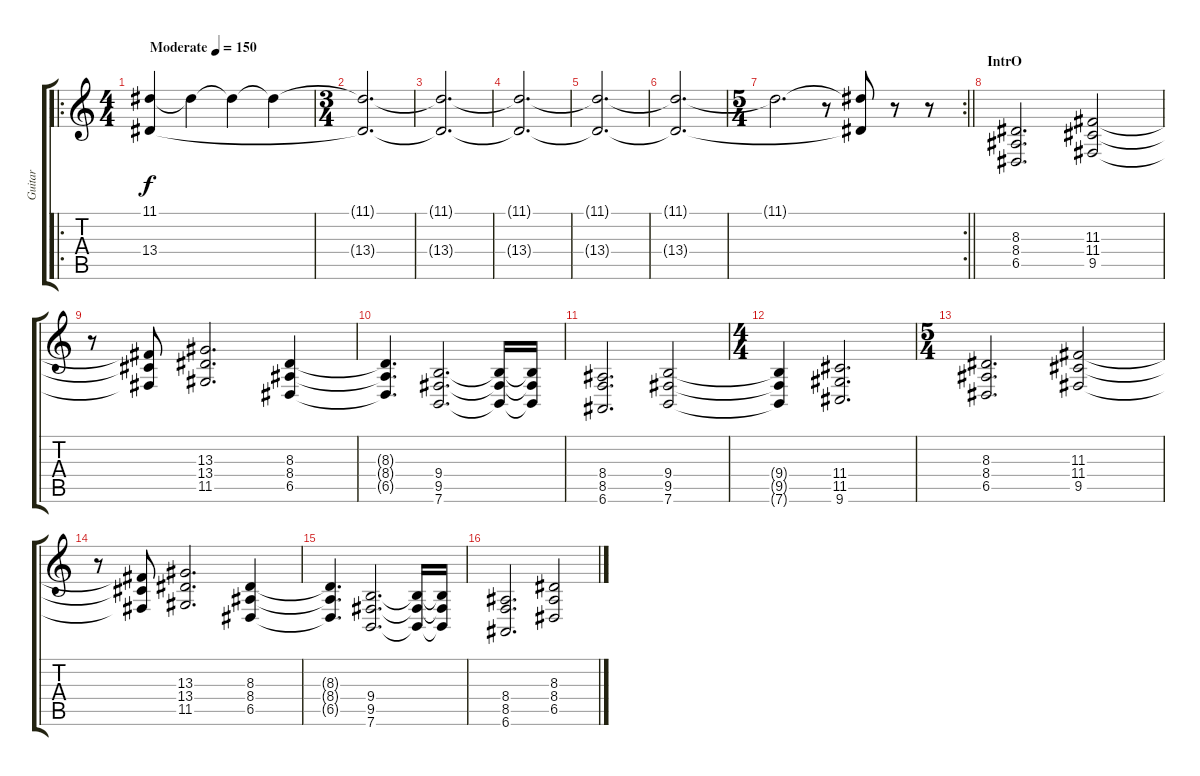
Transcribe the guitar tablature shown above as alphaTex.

\track ("Guitar" "Guitar") {instrument stringensemble2}
\staff {score tabs}
\tuning (E4 B3 G3 D3 A2 E2) {hide}
\ro
\ts (4 4)
\tempo (150 "Moderate")
\clef g2
\ks c
(11.1 13.4).4{dy f instrument stringensemble2} 11.1{t}.4 11.1{t}.4 11.1{t}.4 |
\ts (3 4)
(11.1{t} 13.4{t}).2{d} |
(11.1{t} 13.4{t}).2{d} |
(11.1{t} 13.4{t}).2{d} |
(11.1{t} 13.4{t}).2{d} |
(11.1{t} 13.4{t}).2{d} |
\rc 2
\ts (5 4)
\barLineRight lightlight
11.1{t}.2{d} r.8 (11.1{t} 13.4{t}).8 r.8 r.8 |
\section ("" "IntrO")
(8.3 8.4 6.5).2{d} (11.3 11.4 9.5).2 |
r.8 (11.3{t} 11.4{t} 9.5{t}).8 (13.3 13.4 11.5).2{d} (8.3 8.4 6.5).4 |
(8.3{t} 8.4{t} 6.5{t}).4{d} (9.4 9.5 7.6).2{d} (9.4{t} 9.5{t} 7.6{t}).16 (9.4{t} 9.5{t} 7.6{t}).16 |
(8.4 8.5 6.6).2{d} (9.4 9.5 7.6).2 |
\ts (4 4)
(9.4{t} 9.5{t} 7.6{t}).4 (11.4 11.5 9.6).2{d} |
\ts (5 4)
(8.3 8.4 6.5).2{d} (11.3 11.4 9.5).2 |
r.8 (11.3{t} 11.4{t} 9.5{t}).8 (13.3 13.4 11.5).2{d} (8.3 8.4 6.5).4 |
(8.3{t} 8.4{t} 6.5{t}).4{d} (9.4 9.5 7.6).2{d} (9.4{t} 9.5{t} 7.6{t}).16 (9.4{t} 9.5{t} 7.6{t}).16 |
(8.4 8.5 6.6).2{d} (8.3 8.4 6.5).2
